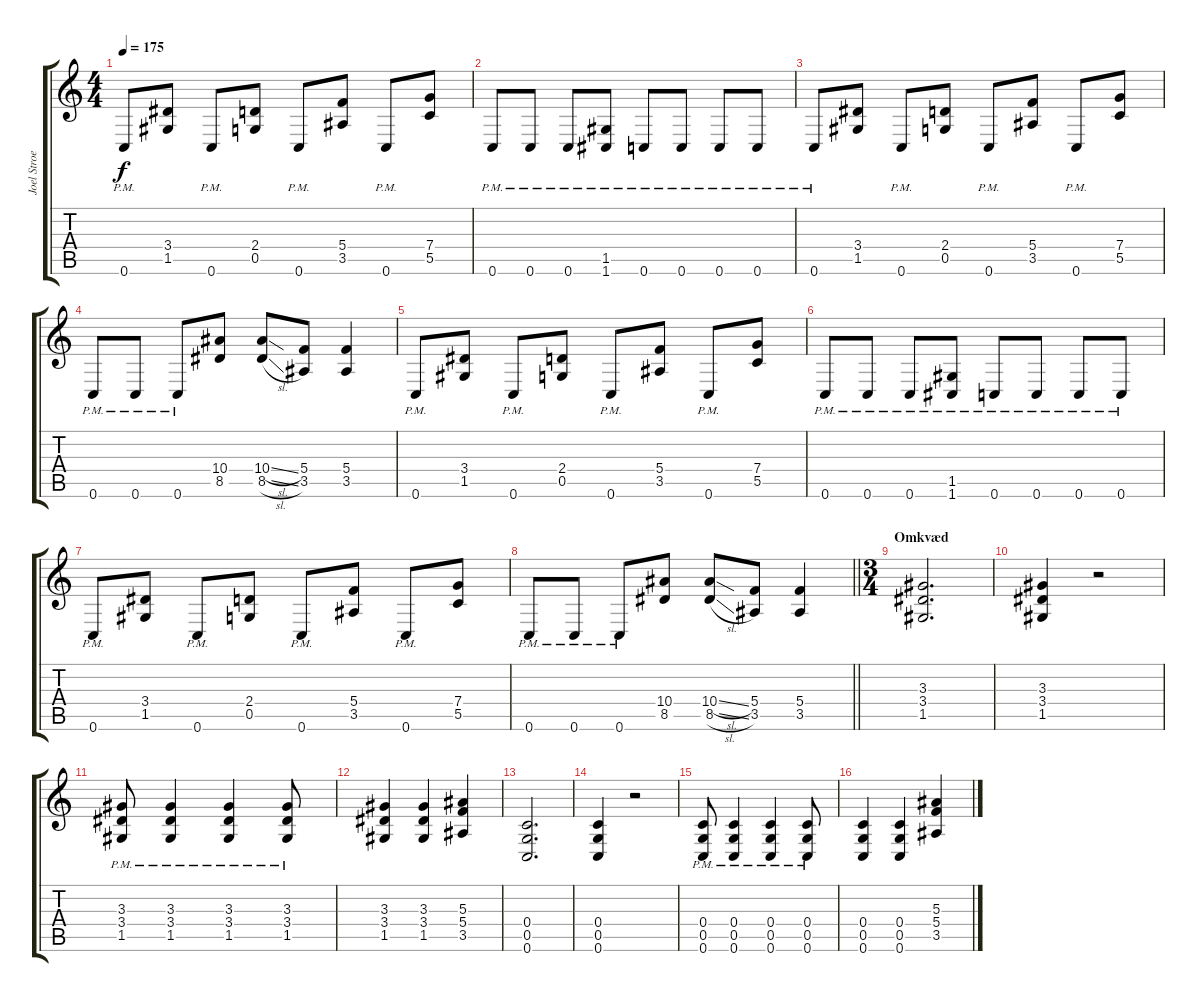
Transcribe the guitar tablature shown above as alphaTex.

\track ("Joel Stroetzel" "Joel Stroe") {instrument distortionguitar}
\staff {score tabs}
\tuning (D4 A3 F3 C3 G2 C2) {hide}
\ts (4 4)
\tempo 175
\clef g2
\ks c
0.6{pm}.8{dy f} (3.4 1.5).8 0.6{pm}.8 (2.4 0.5).8 0.6{pm}.8 (5.4 3.5).8 0.6{pm}.8 (7.4 5.5).8 |
0.6{pm}.8 0.6{pm}.8 0.6{pm}.8 (1.5{pm} 1.6).8 0.6{pm}.8 0.6{pm}.8 0.6{pm}.8 0.6{pm}.8 |
0.6{pm}.8 (3.4 1.5).8 0.6{pm}.8 (2.4 0.5).8 0.6{pm}.8 (5.4 3.5).8 0.6{pm}.8 (7.4 5.5).8 |
0.6{pm}.8 0.6{pm}.8 0.6{pm}.8 (10.4 8.5).8 (10.4{sl} 8.5{sl}).8 (5.4 3.5).8 (5.4 3.5).4 |
0.6{pm}.8 (3.4 1.5).8 0.6{pm}.8 (2.4 0.5).8 0.6{pm}.8 (5.4 3.5).8 0.6{pm}.8 (7.4 5.5).8 |
0.6{pm}.8 0.6{pm}.8 0.6{pm}.8 (1.5{pm} 1.6).8 0.6{pm}.8 0.6{pm}.8 0.6{pm}.8 0.6{pm}.8 |
0.6{pm}.8 (3.4 1.5).8 0.6{pm}.8 (2.4 0.5).8 0.6{pm}.8 (5.4 3.5).8 0.6{pm}.8 (7.4 5.5).8 |
\barLineRight lightlight
0.6{pm}.8 0.6{pm}.8 0.6{pm}.8 (10.4 8.5).8 (10.4{sl} 8.5{sl}).8 (5.4 3.5).8 (5.4 3.5).4 |
\ts (3 4)
\section ("" "Omkvæd")
(3.3 3.4 1.5).2{d} |
(3.3 3.4 1.5).4 r.2 |
(3.3{pm} 3.4{pm} 1.5{pm}).8 (3.3{pm} 3.4{pm} 1.5{pm}).4 (3.3{pm} 3.4{pm} 1.5{pm}).4 (3.3{pm} 3.4{pm} 1.5{pm}).8 |
(3.3 3.4 1.5).4 (3.3 3.4 1.5).4 (5.3 5.4 3.5).4 |
(0.4 0.5 0.6).2{d} |
(0.4 0.5 0.6).4 r.2 |
(0.4{pm} 0.5{pm} 0.6{pm}).8 (0.4{pm} 0.5{pm} 0.6{pm}).4 (0.4{pm} 0.5{pm} 0.6{pm}).4 (0.4{pm} 0.5{pm} 0.6{pm}).8 |
(0.4 0.5 0.6).4 (0.4 0.5 0.6).4 (5.3 5.4 3.5).4
